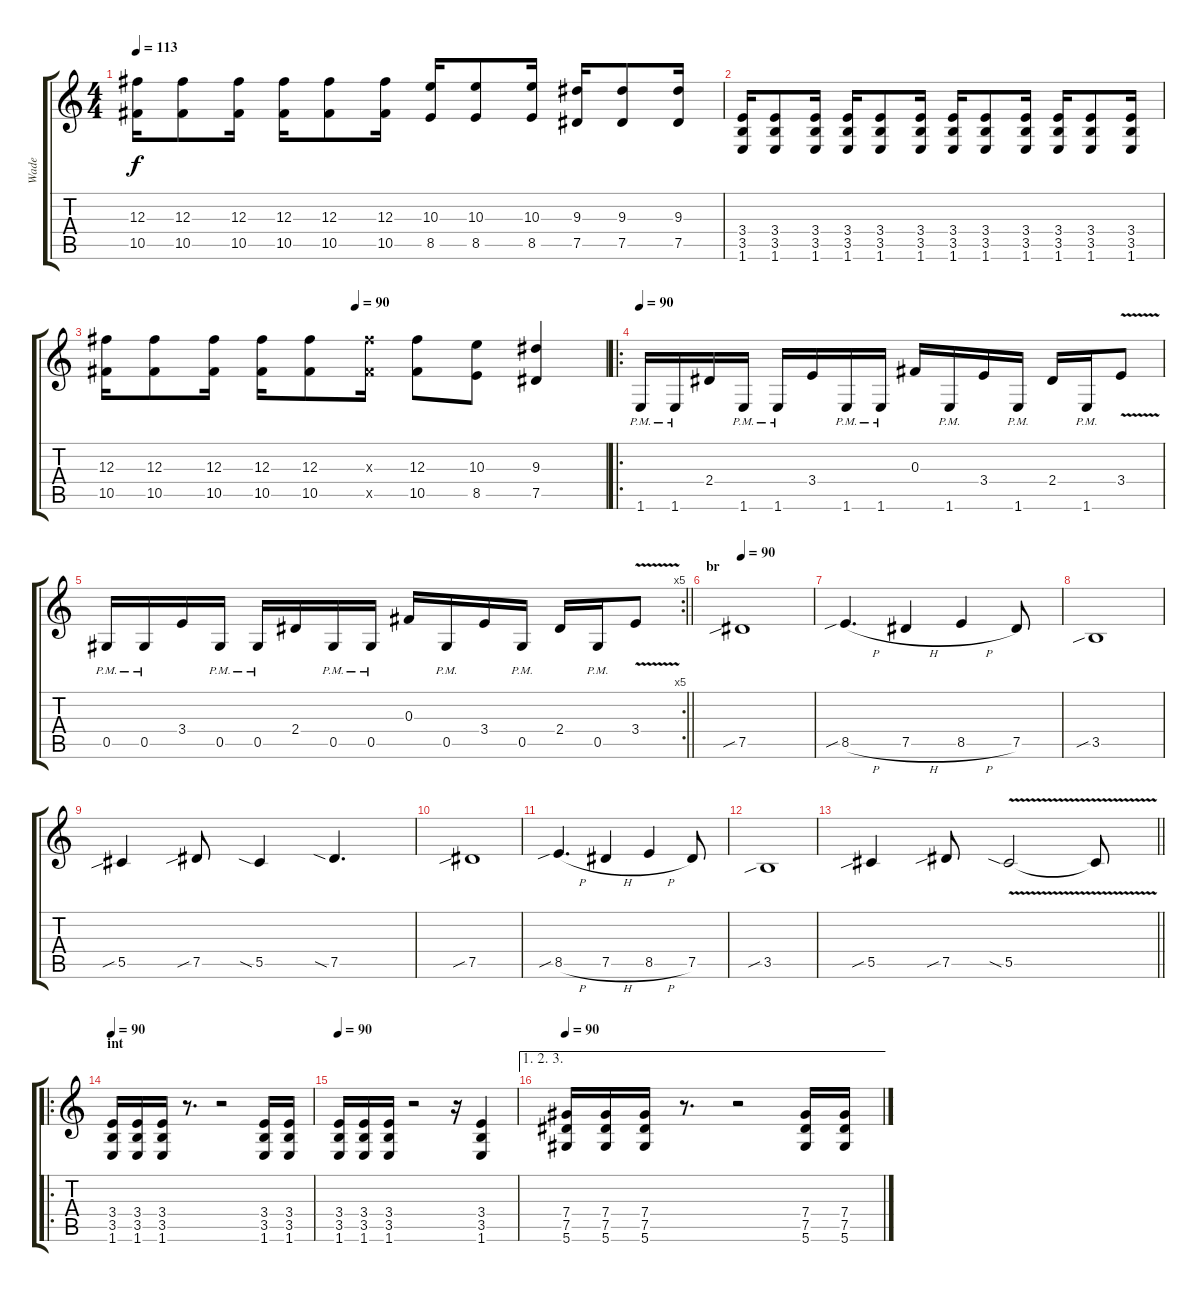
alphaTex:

\track ("Wade" "Wade") {instrument distortionguitar}
\staff {score tabs}
\tuning (Eb4 Bb3 Gb3 Db3 Ab2 Eb2) {hide}
\ts (4 4)
\tempo 113
\clef g2
\ks c
(12.3 10.5).16{dy f} (12.3 10.5).8 (12.3 10.5).16 (12.3 10.5).16 (12.3 10.5).8 (12.3 10.5).16 (10.3 8.5).16 (10.3 8.5).8 (10.3 8.5).16 (9.3 7.5).16 (9.3 7.5).8 (9.3 7.5).16 |
(3.4 3.5 1.6).16 (3.4 3.5 1.6).8 (3.4 3.5 1.6).16 (3.4 3.5 1.6).16 (3.4 3.5 1.6).8 (3.4 3.5 1.6).16 (3.4 3.5 1.6).16 (3.4 3.5 1.6).8 (3.4 3.5 1.6).16 (3.4 3.5 1.6).16 (3.4 3.5 1.6).8 (3.4 3.5 1.6).16 |
\tempo (90 0.5)
(12.3 10.5).16 (12.3 10.5).8 (12.3 10.5).16 (12.3 10.5).16 (12.3 10.5).8 (12.3{x} 10.5{x}).16 (12.3 10.5).8 (10.3 8.5).8 (9.3 7.5).4 |
\ro
\tempo 90
1.6{pm}.16 1.6{pm}.16 2.4.16 1.6{pm}.16 1.6{pm}.16 3.4.16 1.6{pm}.16 1.6{pm}.16 0.3.16 1.6{pm}.16 3.4.16 1.6{pm}.16 2.4.16 1.6{pm}.16 3.4{v}.8 |
\rc 5
\barLineRight lightlight
0.5{pm}.16 0.5{pm}.16 3.4.16 0.5{pm}.16 0.5{pm}.16 2.4.16 0.5{pm}.16 0.5{pm}.16 0.3.16 0.5{pm}.16 3.4.16 0.5{pm}.16 2.4.16 0.5{pm}.16 3.4{v}.8 |
\section ("" "br")
\tempo 90
7.5{sib}.1 |
8.5{sib h}.4{d} 7.5{h}.4 8.5{h}.4 7.5.8 |
3.5{sib}.1 |
5.5{sib}.4 7.5{sib}.8 5.5{sia}.4 7.5{sia}.4{d} |
7.5{sib}.1 |
8.5{sib h}.4{d} 7.5{h}.4 8.5{h}.4 7.5.8 |
3.5{sib}.1 |
\barLineRight lightlight
5.5{sib}.4 7.5{sib}.8 5.5{v sia}.2 5.5{t}.8 |
\ro
\section ("" "int")
\tempo 90
(3.4 3.5 1.6).16 (3.4 3.5 1.6).16 (3.4 3.5 1.6).16 r.8{d} r.2 (3.4 3.5 1.6).16 (3.4 3.5 1.6).16 |
\tempo 90
(3.4 3.5 1.6).16 (3.4 3.5 1.6).16 (3.4 3.5 1.6).16 r.2 r.16 (3.4 3.5 1.6).4 |
\ae (1 2 3)
\tempo 90
(7.4 7.5 5.6).16 (7.4 7.5 5.6).16 (7.4 7.5 5.6).16 r.8{d} r.2 (7.4 7.5 5.6).16 (7.4 7.5 5.6).16
